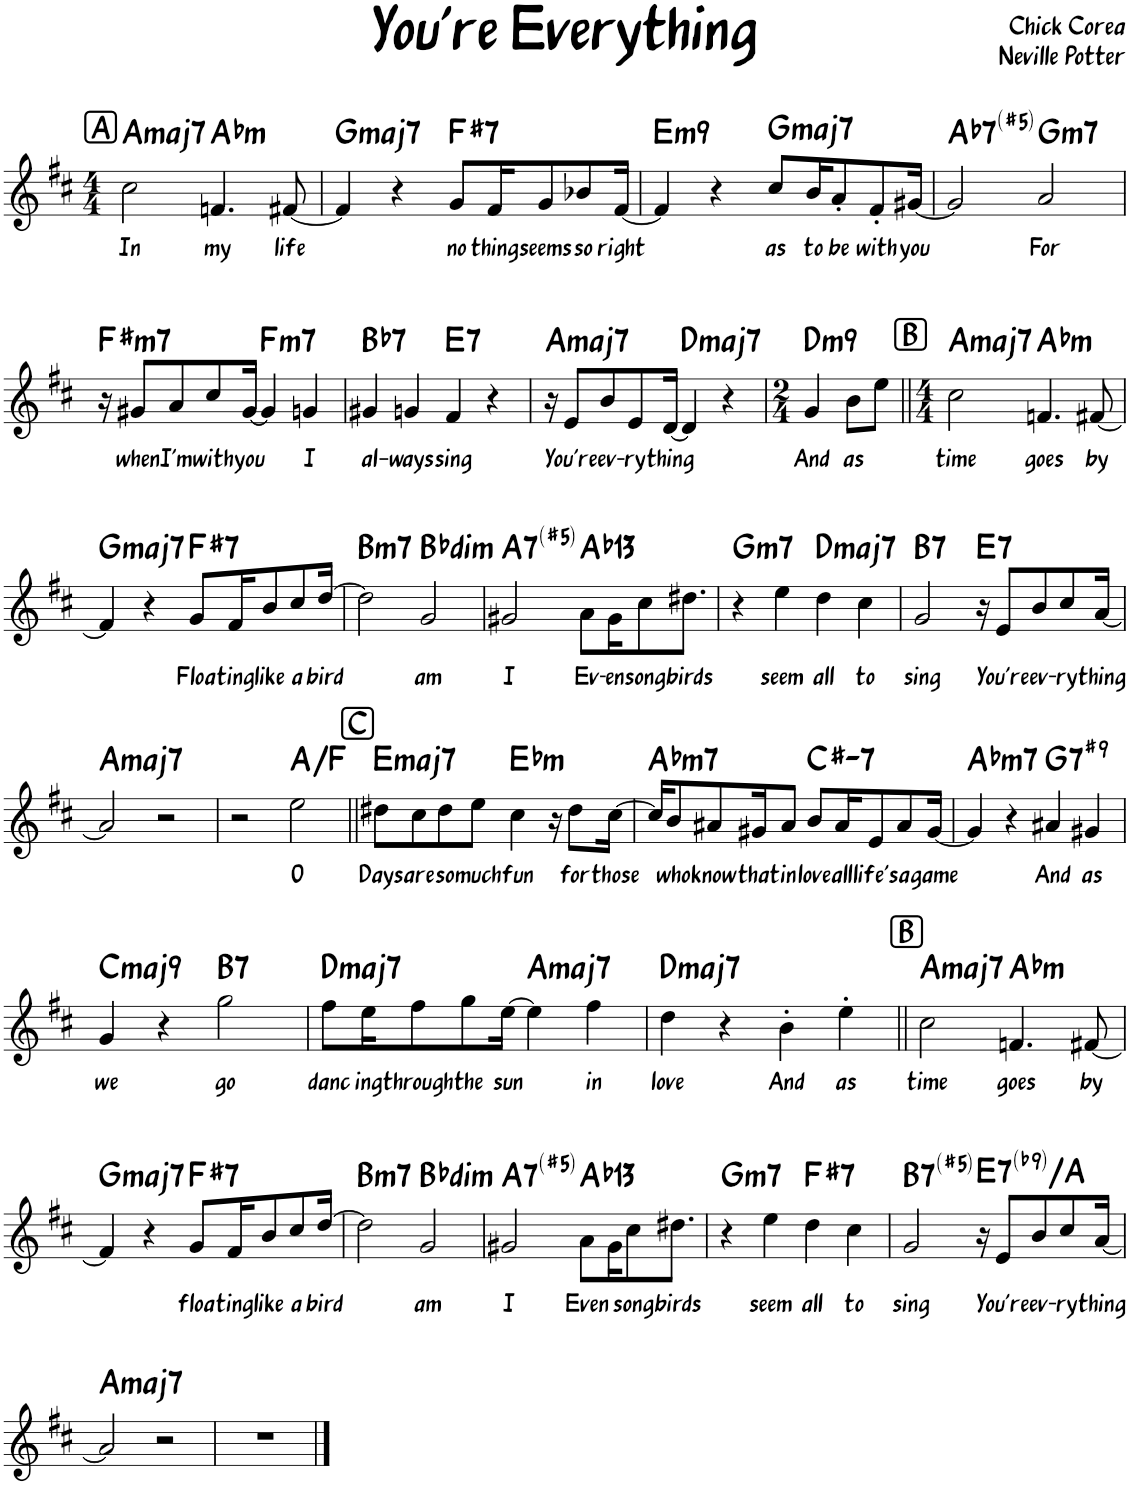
**kern	**text	**harte
*part1	*part1	*part1
*staff1	*staff1	*
*I"Piano	*	*
*I'Pno.	*	*
*clefG2	*	*
*k[f#c#]	*	*
*M4/4	*	*
!!LO:REH:place=s1:a:rj:fs=14:t=A
=1	=1	=1
!	!LO:LY:b	!LO:H:kt=maj7
2cc#\	In	A:maj7
!	!LO:LY:b	!LO:H:kt=m
4.fn/	my	Ab:min
!	!LO:LY:b	!
[8f#X/	life	.
=2	=2	=2
!	!	!LO:H:kt=maj7
4f#/]	.	G:maj7
4r	.	.
!	!LO:LY:b	!LO:H:kt=7
8g/L	no-	F#:7
!	!LO:LY:b	!
16f#/K	-thing	.
!	!LO:LY:b	!
8g/	seems	.
!	!LO:LY:b	!
8b-X/	so	.
!	!LO:LY:b	!
[16f#/Jk	right	.
=3	=3	=3
!	!	!LO:H:kt=m9
4f#/]	.	E:min9
4r	.	.
!	!LO:LY:b	!LO:H:kt=maj7
8cc#/L	as	G:maj7
!	!LO:LY:b	!
16b/K	to	.
!	!LO:LY:b	!
8a'/	be	.
!	!LO:LY:b	!
8f#'/	with	.
!	!LO:LY:b	!
[16g#X/Jk	you	.
=4	=4	=4
!	!	!LO:H:kt=7
2g#/]	.	Ab:(3,#5,b7)
!	!LO:LY:b	!LO:H:kt=m7
2a/	For	G:min7
!!LO:LB:g=z
=5	=5	=5
!	!	!LO:H:kt=m7
16r	.	F#:min7
!	!LO:LY:b	!
8g#X/L	when	.
!	!LO:LY:b	!
8a/	I'm	.
!	!LO:LY:b	!
8cc#/	with	.
!	!LO:LY:b	!
[16g#/Jk	you	.
!	!	!LO:H:kt=m7
4g#/]	.	F:min7
!	!LO:LY:b	!
4gn/	I	.
=6	=6	=6
!	!LO:LY:b	!LO:H:kt=7
4g#X/	al-	Bb:7
!	!LO:LY:b	!
4gn/	-ways	.
!	!LO:LY:b	!LO:H:kt=7
4f#/	sing	E:7
4r	.	.
=7	=7	=7
!	!	!LO:H:kt=maj7
16r	.	A:maj7
!	!LO:LY:b	!
8e/L	You're	.
!	!LO:LY:b	!
8b/	ev-	.
!	!LO:LY:b	!
8e/	-ry	.
!	!LO:LY:b	!
[16d/Jk	thing	.
!	!	!LO:H:kt=maj7
4d/]	.	D:maj7
4r	.	.
=8	=8	=8
*M2/4	*	*
!	!LO:LY:b	!LO:H:kt=m9
4g/	And	D:min9
!	!LO:LY:b	!
8b\L	as	.
8ee\J	.	.
!!LO:REH:place=s1:a:rj:fs=14:t=B
=9||	=9||	=9||
*M4/4	*	*
!	!LO:LY:b	!LO:H:kt=maj7
2cc#\	time	A:maj7
!	!LO:LY:b	!LO:H:kt=m
4.fn/	goes	Ab:min
!	!LO:LY:b	!
[8f#X/	by	.
!!LO:LB:g=z
=10	=10	=10
!	!	!LO:H:kt=maj7
4f#/]	.	G:maj7
4r	.	.
!	!LO:LY:b	!LO:H:kt=7
8g/L	Floa-	F#:7
!	!LO:LY:b	!
16f#/K	-ting	.
!	!LO:LY:b	!
8b/	like	.
!	!LO:LY:b	!
8cc#/	a	.
!	!LO:LY:b	!
[16dd/Jk	bird	.
=11	=11	=11
!	!	!LO:H:kt=m7
2dd\]	.	B:min7
!	!LO:LY:b	!LO:H:kt=dim
2g/	am	Bb:dim
=12	=12	=12
!	!LO:LY:b	!LO:H:kt=7
2g#X/	I	A:(3,#5,b7)
!	!LO:LY:b	!LO:H:kt=13
8a\L	Ev-	Ab:9(11,13)
!	!LO:LY:b	!
16g#\K	-en	.
!	!LO:LY:b	!
8cc#\	song	.
!	!LO:LY:b	!
8.dd#X\J	birds	.
=13	=13	=13
!	!	!LO:H:kt=m7
4r	.	G:min7
!	!LO:LY:b	!
4ee\	seem	.
!	!LO:LY:b	!LO:H:kt=maj7
4dd\	all	D:maj7
!	!LO:LY:b	!
4cc#\	to	.
=14	=14	=14
!	!LO:LY:b	!LO:H:kt=7
2g/	sing	B:7
!	!	!LO:H:kt=7
16r	.	E:7
!	!LO:LY:b	!
8e/L	You're	.
!	!LO:LY:b	!
8b/	ev-	.
!	!LO:LY:b	!
8cc#/	-ry	.
!	!LO:LY:b	!
[16a/Jk	thing	.
!!LO:LB:g=z
=15	=15	=15
!	!	!LO:H:kt=maj7
2a/]	.	A:maj7
2r	.	.
=16	=16	=16
2r	.	.
!	!LO:LY:b	!
2ee\	O	A:maj/b6
!!LO:REH:place=s1:a:rj:fs=14:t=C
=17||	=17||	=17||
!	!LO:LY:b	!LO:H:kt=maj7
8dd#X\L	Days	E:maj7
!	!LO:LY:b	!
8cc#\	are	.
!	!LO:LY:b	!
8dd#\	so	.
!	!LO:LY:b	!
8ee\J	much	.
!	!LO:LY:b	!LO:H:kt=m
4cc#\	fun	Eb:min
16r	.	.
!	!LO:LY:b	!
8dd#\L	for	.
!	!LO:LY:b	!
[16cc#\Jk	those	.
=18	=18	=18
!	!	!LO:H:kt=m7
16cc#/KL]	.	Ab:min7
!	!LO:LY:b	!
8b/	who	.
!	!LO:LY:b	!
8a#X/	know	.
!	!LO:LY:b	!
16g#X/K	that	.
!	!LO:LY:b	!
8a#/J	in	.
!	!LO:LY:b	!LO:H:kt=7
8b/L	love	C#:min7
!	!LO:LY:b	!
16a#/K	all	.
!	!LO:LY:b	!
8e/	life's	.
!	!LO:LY:b	!
8a#/	a	.
!	!LO:LY:b	!
[16g#/Jk	game	.
=19	=19	=19
!	!	!LO:H:kt=m7
4g#/]	.	Ab:min7
4r	.	.
!	!LO:LY:b	!LO:H:kt=7
4a#X/	And	G:7(#9)
!	!LO:LY:b	!
4g#X/	as	.
!!LO:LB:g=z
=20	=20	=20
!	!LO:LY:b	!LO:H:kt=maj9
4g/	we	C:maj9
4r	.	.
!	!LO:LY:b	!LO:H:kt=7
2gg\	go	B:7
=21	=21	=21
!	!LO:LY:b	!LO:H:kt=maj7
8ff#\L	danc-	D:maj7
!	!LO:LY:b	!
16ee\K	-ing	.
!	!LO:LY:b	!
8ff#\	through	.
!	!LO:LY:b	!
8gg\	the	.
!	!LO:LY:b	!
[16ee\Jk	sun	.
!	!	!LO:H:kt=maj7
4ee\]	.	A:maj7
!	!LO:LY:b	!
4ff#\	in	.
=22	=22	=22
!	!LO:LY:b	!LO:H:kt=maj7
4dd\	love	D:maj7
4r	.	.
!	!LO:LY:b	!
4b'\	And	.
!	!LO:LY:b	!
4ee'\	as	.
!!LO:REH:place=s1:a:rj:fs=14:t=B
=23||	=23||	=23||
!	!LO:LY:b	!LO:H:kt=maj7
2cc#\	time	A:maj7
!	!LO:LY:b	!LO:H:kt=m
4.fn/	goes	Ab:min
!	!LO:LY:b	!
[8f#X/	by	.
!!LO:LB:g=z
=24	=24	=24
!	!	!LO:H:kt=maj7
4f#/]	.	G:maj7
4r	.	.
!	!LO:LY:b	!LO:H:kt=7
8g/L	floa-	F#:7
!	!LO:LY:b	!
16f#/K	-ting	.
!	!LO:LY:b	!
8b/	like	.
!	!LO:LY:b	!
8cc#/	a	.
!	!LO:LY:b	!
[16dd/Jk	bird	.
=25	=25	=25
!	!	!LO:H:kt=m7
2dd\]	.	B:min7
!	!LO:LY:b	!LO:H:kt=dim
2g/	am	Bb:dim
=26	=26	=26
!	!LO:LY:b	!LO:H:kt=7
2g#X/	I	A:(3,#5,b7)
!	!LO:LY:b	!LO:H:kt=13
8a\L	Even	Ab:9(11,13)
16g#\K	.	.
!	!LO:LY:b	!
8cc#\	song	.
!	!LO:LY:b	!
8.dd#X\J	birds	.
=27	=27	=27
!	!	!LO:H:kt=m7
4r	.	G:min7
!	!LO:LY:b	!
4ee\	seem	.
!	!LO:LY:b	!LO:H:kt=7
4dd\	all	F#:7
!	!LO:LY:b	!
4cc#\	to	.
=28	=28	=28
!	!LO:LY:b	!LO:H:kt=7
2g/	sing	B:(3,#5,b7)
!	!	!LO:H:kt=7
16r	.	E:7(b9)/4
!	!LO:LY:b	!
8e/L	You're	.
!	!LO:LY:b	!
8b/	ev-	.
!	!LO:LY:b	!
8cc#/	-ry	.
!	!LO:LY:b	!
[16a/Jk	thing	.
!!LO:LB:g=z
=29	=29	=29
!	!	!LO:H:kt=maj7
2a/]	.	A:maj7
2r	.	.
=30	=30	=30
1r	.	.
==	==	==
*-	*-	*-
